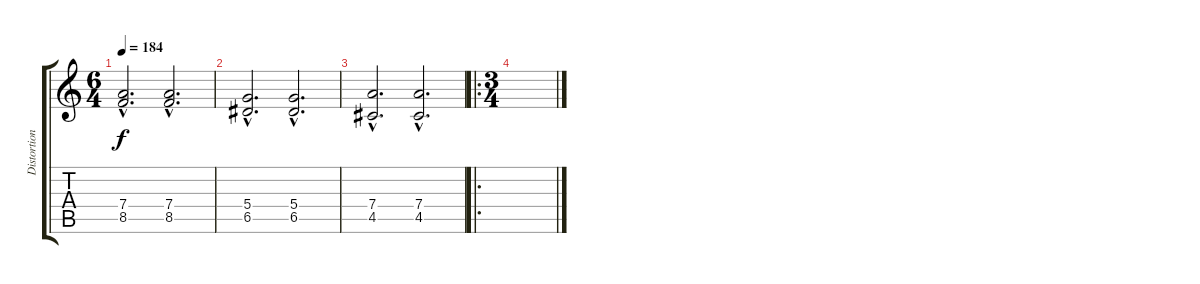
\track ("Distortion Guitar" "Distortion") {instrument distortionguitar}
\staff {score tabs}
\tuning (E4 B3 G3 D3 A2 E2) {hide}
\ts (6 4)
\tempo 184
\clef g2
\ks c
(7.4{hac} 8.5{hac}).2{d dy f} (7.4{hac} 8.5{hac}).2{d} |
(5.4{hac} 6.5{hac}).2{d} (5.4{hac} 6.5{hac}).2{d} |
(7.4{hac} 4.5{hac}).2{d} (7.4{hac} 4.5{hac}).2{d} |
\ro
\ts (3 4)
